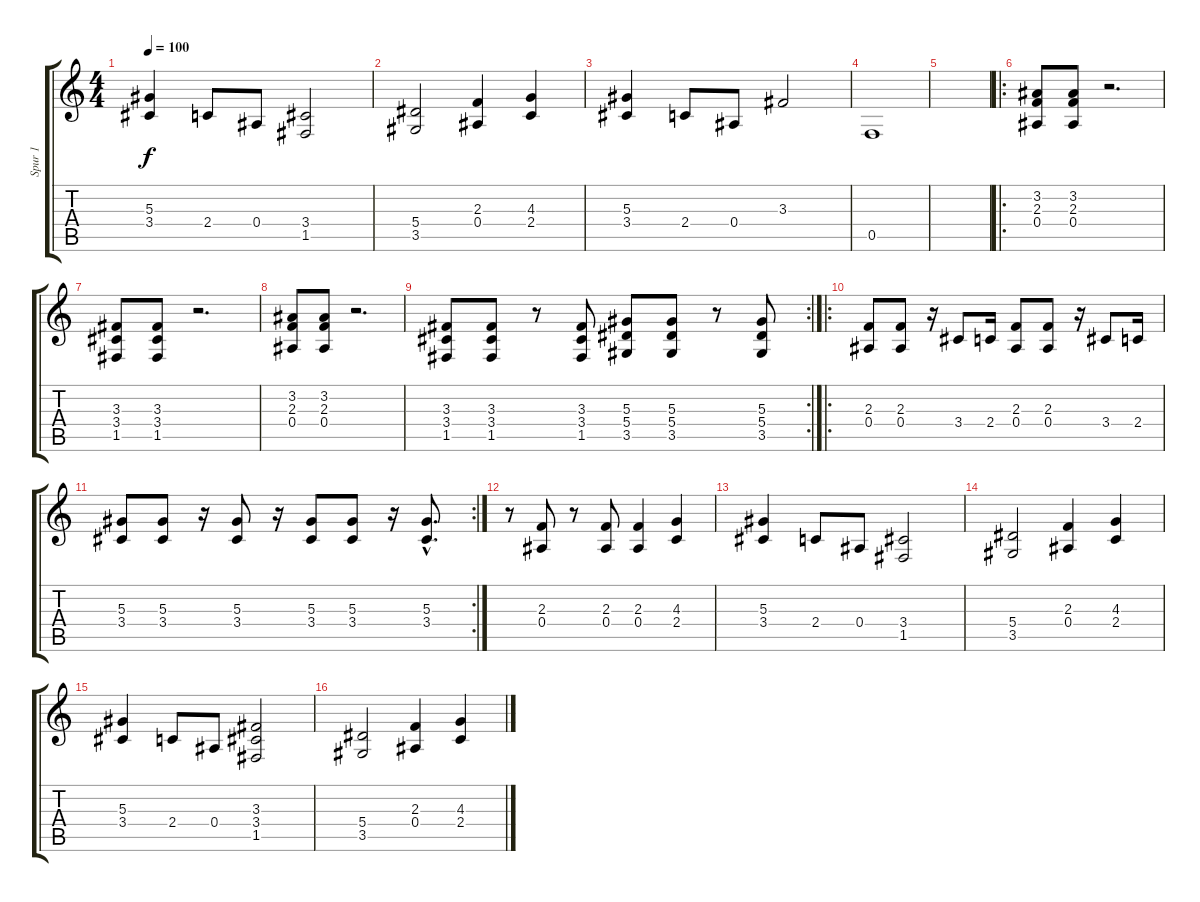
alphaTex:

\track ("Spur 1" "Spur 1") {instrument distortionguitar}
\staff {score tabs}
\tuning (C4 G3 Eb3 Bb2 F2 C2) {hide}
\ts (4 4)
\tempo 100
\clef g2
\ks c
(5.3 3.4).4{dy f} 2.4.8 0.4.8 (3.4 1.5).2 |
(5.4 3.5).2 (2.3 0.4).4 (4.3 2.4).4 |
(5.3 3.4).4 2.4.8 0.4.8 3.3.2 |
0.5.1 |
|
\ro
(3.2 2.3 0.4).8 (3.2 2.3 0.4).8 r.2{d} |
(3.3 3.4 1.5).8 (3.3 3.4 1.5).8 r.2{d} |
(3.2 2.3 0.4).8 (3.2 2.3 0.4).8 r.2{d} |
\rc 2
(3.3 3.4 1.5).8 (3.3 3.4 1.5).8 r.8 (3.3 3.4 1.5).8 (5.3 5.4 3.5).8 (5.3 5.4 3.5).8 r.8 (5.3 5.4 3.5).8 |
\ro
(2.3 0.4).8 (2.3 0.4).8 r.16 3.4.8 2.4.16 (2.3 0.4).8 (2.3 0.4).8 r.16 3.4.8 2.4.16 |
\rc 2
(5.3 3.4).8 (5.3 3.4).8 r.16 (5.3 3.4).8 r.16 (5.3 3.4).8 (5.3 3.4).8 r.16 (5.3{hac} 3.4{hac}).8{d} |
r.8 (2.3 0.4).8 r.8 (2.3 0.4).8 (2.3 0.4).4 (4.3 2.4).4 |
(5.3 3.4).4 2.4.8 0.4.8 (3.4 1.5).2 |
(5.4 3.5).2 (2.3 0.4).4 (4.3 2.4).4 |
(5.3 3.4).4 2.4.8 0.4.8 (3.3 3.4 1.5).2 |
(5.4 3.5).2 (2.3 0.4).4 (4.3 2.4).4
